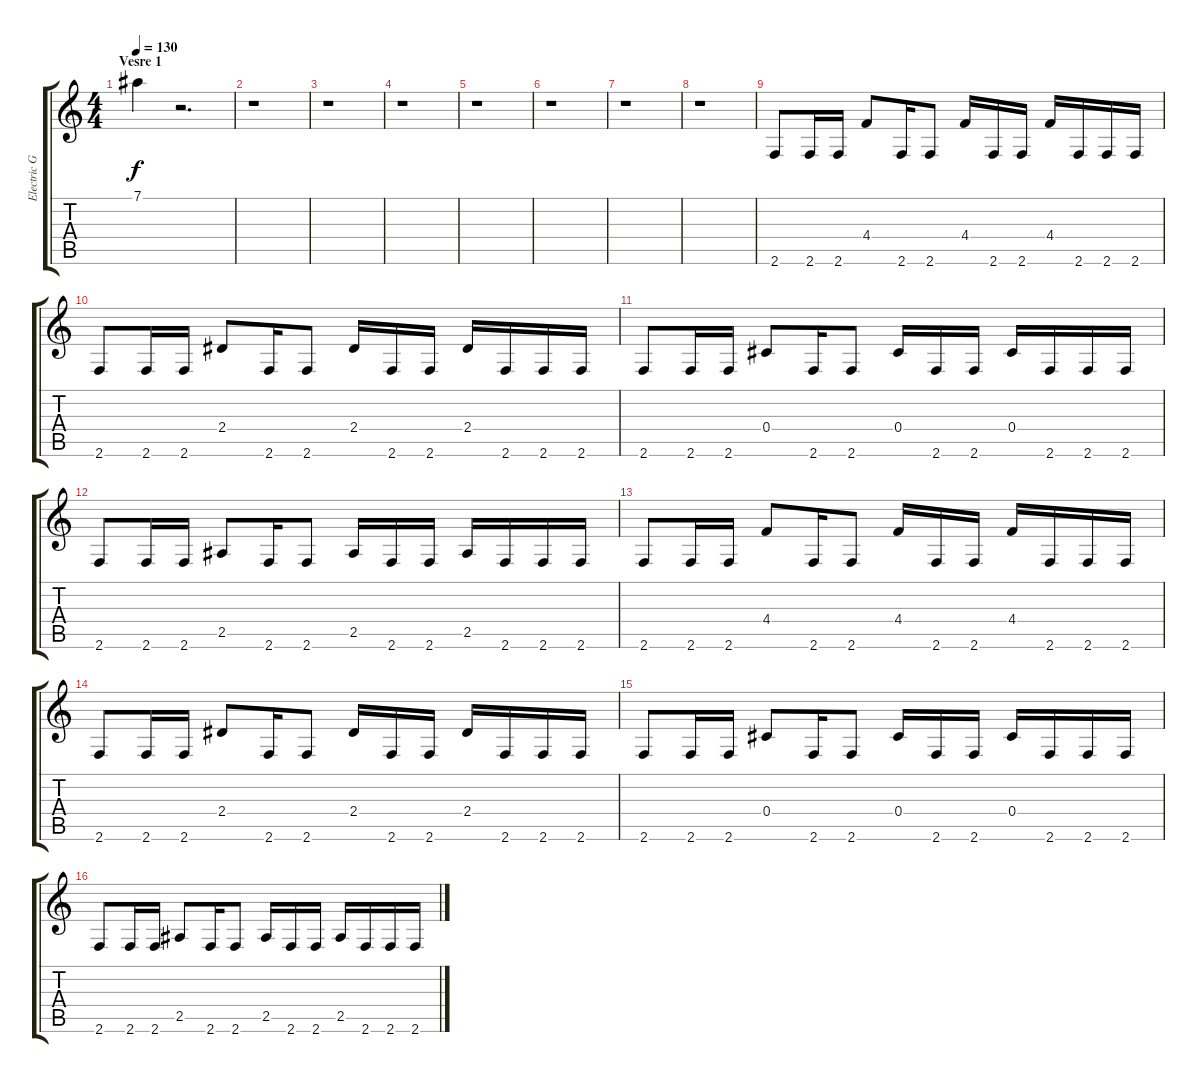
\track ("Electric Guitar" "Electric G") {instrument distortionguitar}
\staff {score tabs}
\tuning (Eb4 Bb3 Gb3 Db3 Ab2 Eb2) {hide}
\ts (4 4)
\section ("" "Vesre 1")
\tempo 130
\clef g2
\ks c
7.1{t}.4{dy f} r.2{d} |
r.1 |
r.1 |
r.1 |
r.1 |
r.1 |
r.1 |
r.1 |
2.6.8 2.6.16 2.6.16 4.4.8 2.6.16 2.6.8 4.4.16 2.6.16 2.6.16 4.4.16 2.6.16 2.6.16 2.6.16 |
2.6.8 2.6.16 2.6.16 2.4.8 2.6.16 2.6.8 2.4.16 2.6.16 2.6.16 2.4.16 2.6.16 2.6.16 2.6.16 |
2.6.8 2.6.16 2.6.16 0.4.8 2.6.16 2.6.8 0.4.16 2.6.16 2.6.16 0.4.16 2.6.16 2.6.16 2.6.16 |
2.6.8 2.6.16 2.6.16 2.5.8 2.6.16 2.6.8 2.5.16 2.6.16 2.6.16 2.5.16 2.6.16 2.6.16 2.6.16 |
2.6.8 2.6.16 2.6.16 4.4.8 2.6.16 2.6.8 4.4.16 2.6.16 2.6.16 4.4.16 2.6.16 2.6.16 2.6.16 |
2.6.8 2.6.16 2.6.16 2.4.8 2.6.16 2.6.8 2.4.16 2.6.16 2.6.16 2.4.16 2.6.16 2.6.16 2.6.16 |
2.6.8 2.6.16 2.6.16 0.4.8 2.6.16 2.6.8 0.4.16 2.6.16 2.6.16 0.4.16 2.6.16 2.6.16 2.6.16 |
2.6.8 2.6.16 2.6.16 2.5.8 2.6.16 2.6.8 2.5.16 2.6.16 2.6.16 2.5.16 2.6.16 2.6.16 2.6.16
